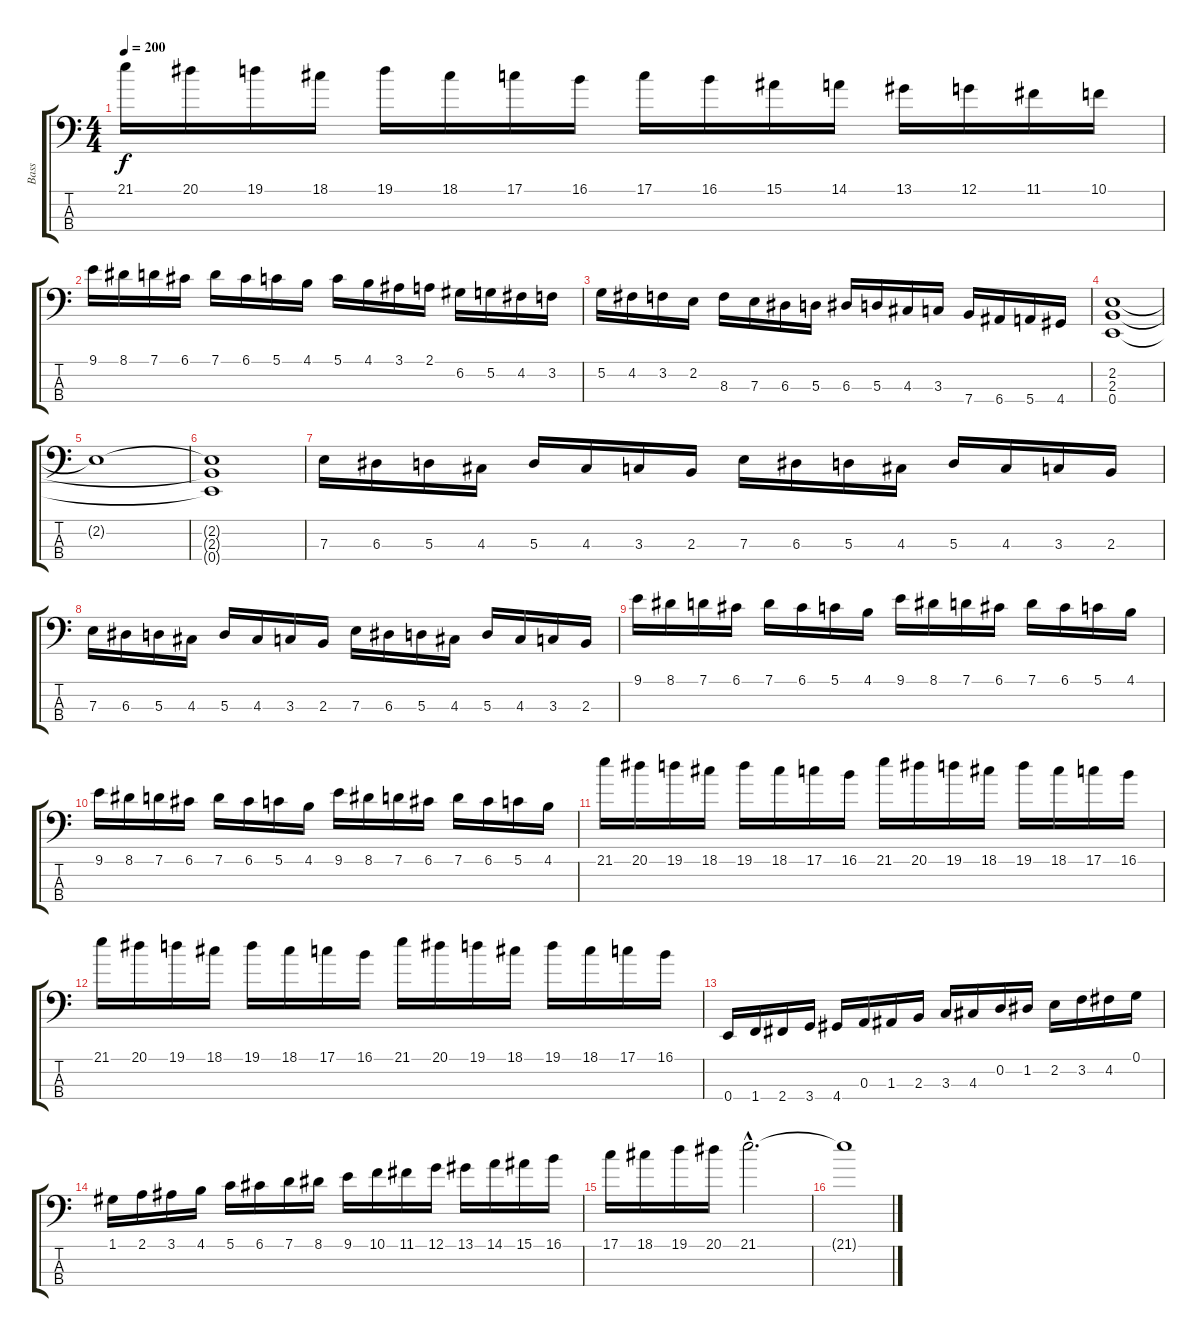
\track ("Bass" "Bass") {instrument electricbasspick}
\staff {score tabs}
\tuning (G2 D2 A1 E1) {hide}
\ts (4 4)
\tempo 200
\clef f4
\ks c
21.1.16{dy f instrument electricbasspick} 20.1.16 19.1.16 18.1.16 19.1.16 18.1.16 17.1.16 16.1.16 17.1.16 16.1.16 15.1.16 14.1.16 13.1.16 12.1.16 11.1.16 10.1.16 |
9.1.16 8.1.16 7.1.16 6.1.16 7.1.16 6.1.16 5.1.16 4.1.16 5.1.16 4.1.16 3.1.16 2.1.16 6.2.16 5.2.16 4.2.16 3.2.16 |
5.2.16 4.2.16 3.2.16 2.2.16 8.3.16 7.3.16 6.3.16 5.3.16 6.3.16 5.3.16 4.3.16 3.3.16 7.4.16 6.4.16 5.4.16 4.4.16 |
(2.2 2.3 0.4).1 |
2.2{t}.1 |
(2.2{t} 2.3{t} 0.4{t}).1 |
7.3.16 6.3.16 5.3.16 4.3.16 5.3.16 4.3.16 3.3.16 2.3.16 7.3.16 6.3.16 5.3.16 4.3.16 5.3.16 4.3.16 3.3.16 2.3.16 |
7.3.16 6.3.16 5.3.16 4.3.16 5.3.16 4.3.16 3.3.16 2.3.16 7.3.16 6.3.16 5.3.16 4.3.16 5.3.16 4.3.16 3.3.16 2.3.16 |
9.1.16 8.1.16 7.1.16 6.1.16 7.1.16 6.1.16 5.1.16 4.1.16 9.1.16 8.1.16 7.1.16 6.1.16 7.1.16 6.1.16 5.1.16 4.1.16 |
9.1.16 8.1.16 7.1.16 6.1.16 7.1.16 6.1.16 5.1.16 4.1.16 9.1.16 8.1.16 7.1.16 6.1.16 7.1.16 6.1.16 5.1.16 4.1.16 |
21.1.16 20.1.16 19.1.16 18.1.16 19.1.16 18.1.16 17.1.16 16.1.16 21.1.16 20.1.16 19.1.16 18.1.16 19.1.16 18.1.16 17.1.16 16.1.16 |
21.1.16 20.1.16 19.1.16 18.1.16 19.1.16 18.1.16 17.1.16 16.1.16 21.1.16 20.1.16 19.1.16 18.1.16 19.1.16 18.1.16 17.1.16 16.1.16 |
0.4.16 1.4.16 2.4.16 3.4.16 4.4.16 0.3.16 1.3.16 2.3.16 3.3.16 4.3.16 0.2.16 1.2.16 2.2.16 3.2.16 4.2.16 0.1.16 |
1.1.16 2.1.16 3.1.16 4.1.16 5.1.16 6.1.16 7.1.16 8.1.16 9.1.16 10.1.16 11.1.16 12.1.16 13.1.16 14.1.16 15.1.16 16.1.16 |
17.1.16 18.1.16 19.1.16 20.1.16 21.1{hac}.2{d} |
21.1{t}.1
